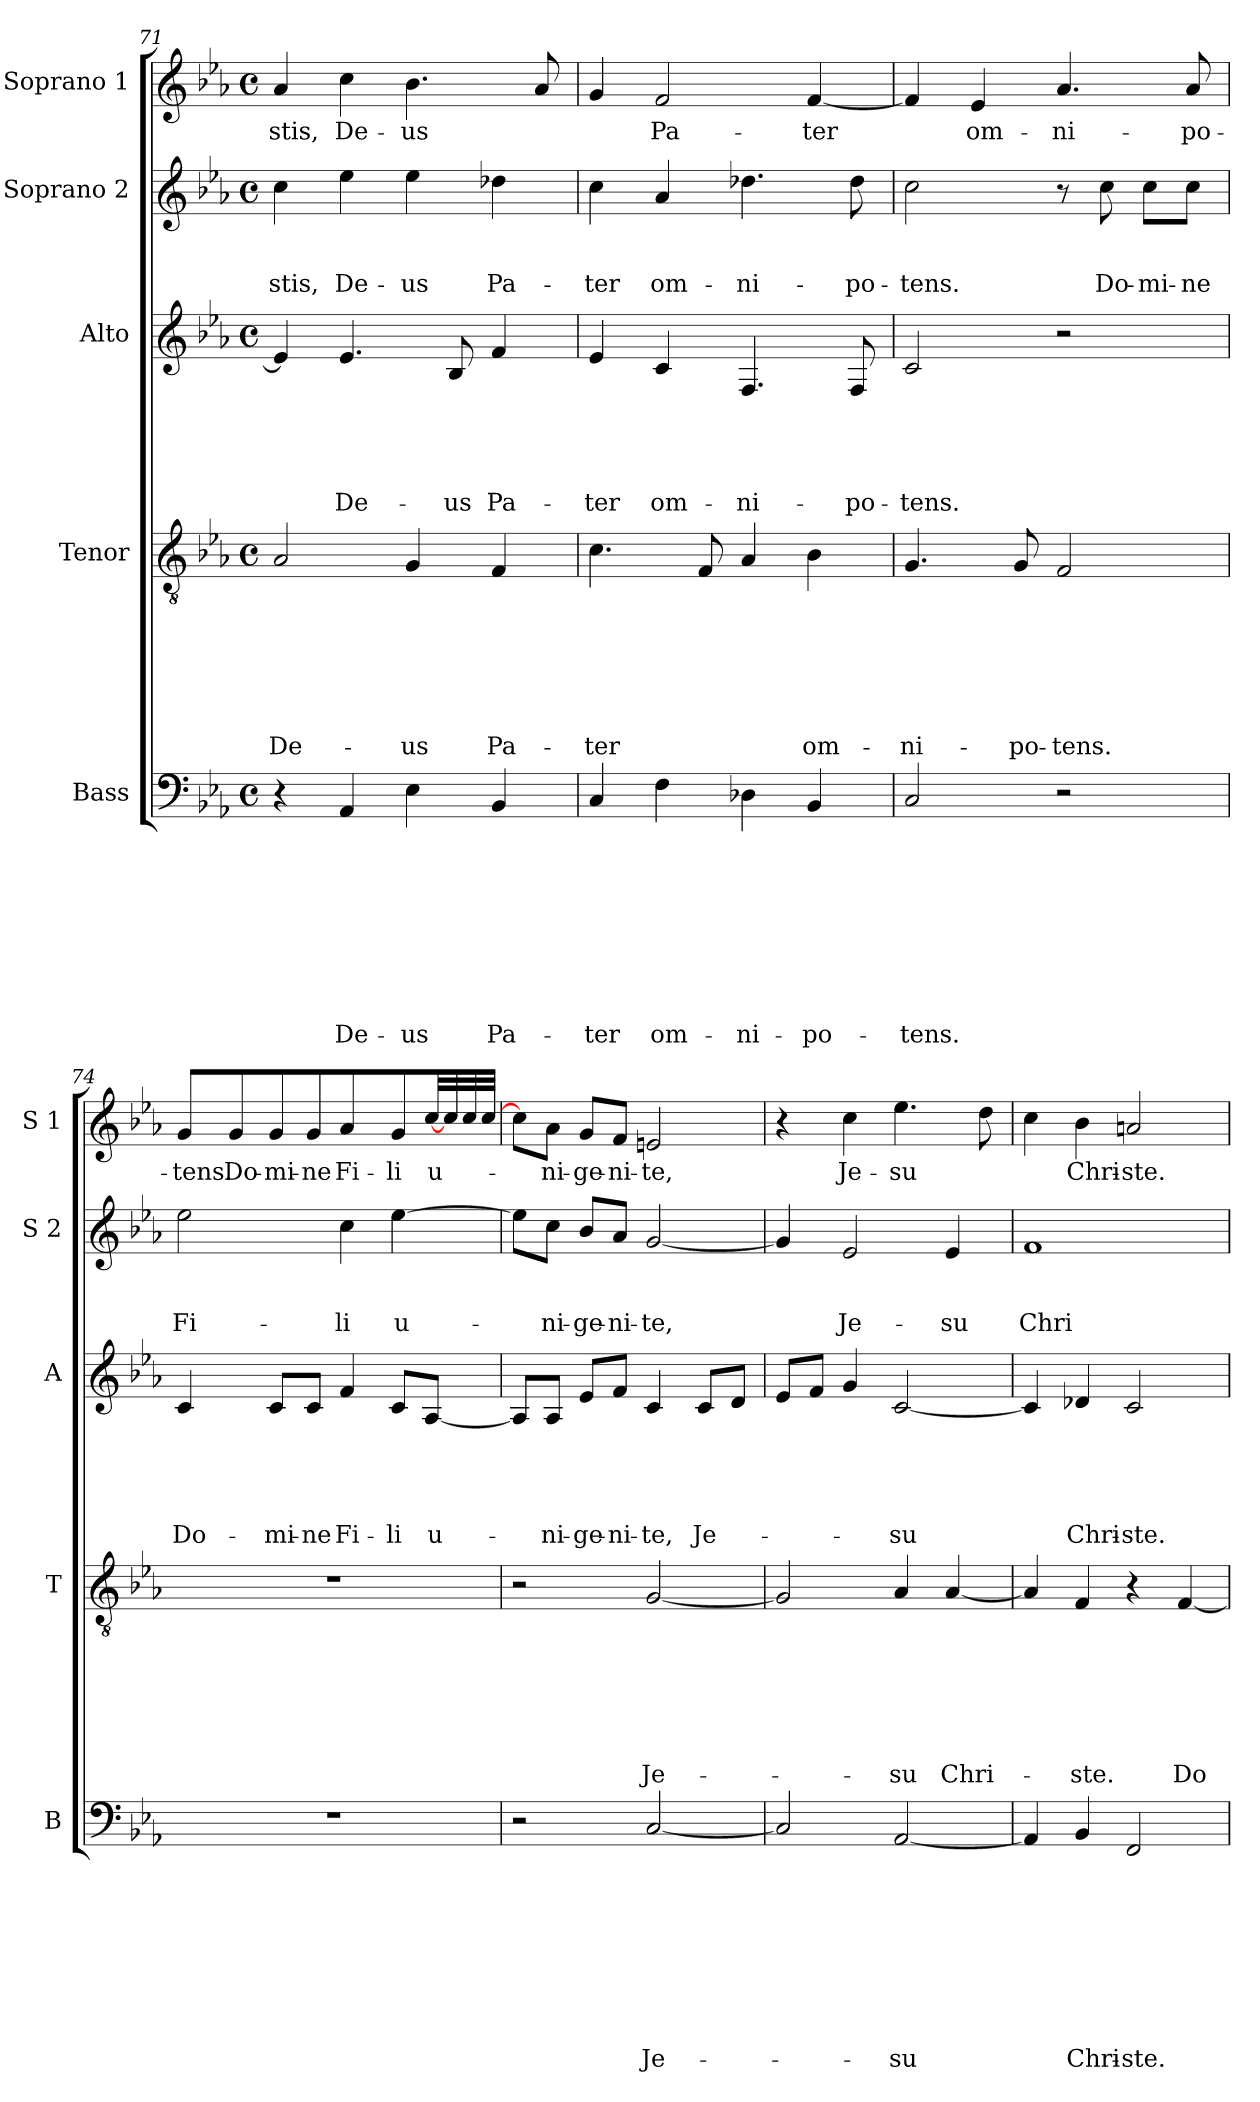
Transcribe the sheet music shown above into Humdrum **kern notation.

**kern	**text	**text	**text	**text	**text	**text	**text	**text	**text	**kern	**text	**text	**text	**text	**text	**text	**text	**kern	**text	**text	**text	**text	**text	**kern	**text	**text	**text	**kern	**text
*part5	*part5	*part5	*part5	*part5	*part5	*part5	*part5	*part5	*part5	*part4	*part4	*part4	*part4	*part4	*part4	*part4	*part4	*part3	*part3	*part3	*part3	*part3	*part3	*part2	*part2	*part2	*part2	*part1	*part1
*staff5	*staff5	*staff5	*staff5	*staff5	*staff5	*staff5	*staff5	*staff5	*staff5	*staff4	*staff4	*staff4	*staff4	*staff4	*staff4	*staff4	*staff4	*staff3	*staff3	*staff3	*staff3	*staff3	*staff3	*staff2	*staff2	*staff2	*staff2	*staff1	*staff1
*I"Bass	*	*	*	*	*	*	*	*	*	*I"Tenor	*	*	*	*	*	*	*	*I"Alto	*	*	*	*	*	*I"Soprano 2	*	*	*	*I"Soprano 1	*
*I'B	*	*	*	*	*	*	*	*	*	*I'T	*	*	*	*	*	*	*	*I'A	*	*	*	*	*	*I'S 2	*	*	*	*I'S 1	*
!!LO:LB:g=z
*clefF4	*	*	*	*	*	*	*	*	*	*clefGv2	*	*	*	*	*	*	*	*clefG2	*	*	*	*	*	*clefG2	*	*	*	*clefG2	*
*k[b-e-a-]	*	*	*	*	*	*	*	*	*	*k[b-e-a-]	*	*	*	*	*	*	*	*k[b-e-a-]	*	*	*	*	*	*k[b-e-a-]	*	*	*	*k[b-e-a-]	*
*E-:	*	*	*	*	*	*	*	*	*	*E-:	*	*	*	*	*	*	*	*E-:	*	*	*	*	*	*E-:	*	*	*	*E-:	*
*M4/4	*	*	*	*	*	*	*	*	*	*M4/4	*	*	*	*	*	*	*	*M4/4	*	*	*	*	*	*M4/4	*	*	*	*M4/4	*
*met(c)	*	*	*	*	*	*	*	*	*	*met(c)	*	*	*	*	*	*	*	*met(c)	*	*	*	*	*	*met(c)	*	*	*	*met(c)	*
=71	=71	=71	=71	=71	=71	=71	=71	=71	=71	=71	=71	=71	=71	=71	=71	=71	=71	=71	=71	=71	=71	=71	=71	=71	=71	=71	=71	=71	=71
!	!	!	!	!	!	!	!	!	!	!	!	!	!	!	!	!	!LO:LY:b	!	!	!	!	!	!	!	!	!	!LO:LY:b	!	!LO:LY:b
4r	.	.	.	.	.	.	.	.	.	2A-/	.	.	.	.	.	.	De-	4e-/]	.	.	.	.	.	4cc\	.	.	-stis,	4a-/	-stis,
!	!	!	!	!	!	!	!	!	!LO:LY:b	!	!	!	!	!	!	!	!	!	!	!	!	!	!LO:LY:b	!	!	!	!LO:LY:b	!	!LO:LY:b
4AA-/	.	.	.	.	.	.	.	.	De-	.	.	.	.	.	.	.	.	4.e-/	.	.	.	.	De-	4ee-\	.	.	De-	4cc\	De-
!	!	!	!	!	!	!	!	!	!LO:LY:b	!	!	!	!	!	!	!	!LO:LY:b	!	!	!	!	!	!	!	!	!	!LO:LY:b	!	!LO:LY:b
4E-\	.	.	.	.	.	.	.	.	-us	4G/	.	.	.	.	.	.	-us	.	.	.	.	.	.	4ee-\	.	.	-us	4.b-\	-us
!	!	!	!	!	!	!	!	!	!	!	!	!	!	!	!	!	!	!	!	!	!	!	!LO:LY:b	!	!	!	!	!	!
.	.	.	.	.	.	.	.	.	.	.	.	.	.	.	.	.	.	8B-/	.	.	.	.	-us	.	.	.	.	.	.
!	!	!	!	!	!	!	!	!	!LO:LY:b	!	!	!	!	!	!	!	!LO:LY:b	!	!	!	!	!	!LO:LY:b	!	!	!	!LO:LY:b	!	!
4BB-/	.	.	.	.	.	.	.	.	Pa-	4F/	.	.	.	.	.	.	Pa-	4f/	.	.	.	.	Pa-	4dd-X\	.	.	Pa-	.	.
.	.	.	.	.	.	.	.	.	.	.	.	.	.	.	.	.	.	.	.	.	.	.	.	.	.	.	.	8a-/	.
=72	=72	=72	=72	=72	=72	=72	=72	=72	=72	=72	=72	=72	=72	=72	=72	=72	=72	=72	=72	=72	=72	=72	=72	=72	=72	=72	=72	=72	=72
!	!	!	!	!	!	!	!	!	!LO:LY:b	!	!	!	!	!	!	!	!LO:LY:b	!	!	!	!	!	!LO:LY:b	!	!	!	!LO:LY:b	!	!
4C/	.	.	.	.	.	.	.	.	-ter	4.c\	.	.	.	.	.	.	-ter	4e-/	.	.	.	.	-ter	4cc\	.	.	-ter	4g/	.
!	!	!	!	!	!	!	!	!	!LO:LY:b	!	!	!	!	!	!	!	!	!	!	!	!	!	!LO:LY:b	!	!	!	!LO:LY:b	!	!LO:LY:b
4F\	.	.	.	.	.	.	.	.	om-	.	.	.	.	.	.	.	.	4c/	.	.	.	.	om-	4a-/	.	.	om-	2f/	Pa-
.	.	.	.	.	.	.	.	.	.	8F/	.	.	.	.	.	.	.	.	.	.	.	.	.	.	.	.	.	.	.
!	!	!	!	!	!	!	!	!	!LO:LY:b	!	!	!	!	!	!	!	!	!	!	!	!	!	!LO:LY:b	!	!	!	!LO:LY:b	!	!
4D-X\	.	.	.	.	.	.	.	.	-ni-	4A-/	.	.	.	.	.	.	.	4.F/	.	.	.	.	-ni-	4.dd-X\	.	.	-ni-	.	.
!	!	!	!	!	!	!	!	!	!LO:LY:b	!	!	!	!	!	!	!	!LO:LY:b	!	!	!	!	!	!	!	!	!	!	!	!LO:LY:b
4BB-/	.	.	.	.	.	.	.	.	-po-	4B-\	.	.	.	.	.	.	om-	.	.	.	.	.	.	.	.	.	.	[<4f/	-ter
!	!	!	!	!	!	!	!	!	!	!	!	!	!	!	!	!	!	!	!	!	!	!	!LO:LY:b	!	!	!	!LO:LY:b	!	!
.	.	.	.	.	.	.	.	.	.	.	.	.	.	.	.	.	.	8F/	.	.	.	.	-po-	8dd-\	.	.	-po-	.	.
=73	=73	=73	=73	=73	=73	=73	=73	=73	=73	=73	=73	=73	=73	=73	=73	=73	=73	=73	=73	=73	=73	=73	=73	=73	=73	=73	=73	=73	=73
!	!	!	!	!	!	!	!	!	!LO:LY:b	!	!	!	!	!	!	!	!LO:LY:b	!	!	!	!	!	!LO:LY:b	!	!	!	!LO:LY:b	!	!
2C/	.	.	.	.	.	.	.	.	-tens.	4.G/	.	.	.	.	.	.	-ni-	2c/	.	.	.	.	-tens.	2cc\	.	.	-tens.	4f/]	.
!	!	!	!	!	!	!	!	!	!	!	!	!	!	!	!	!	!	!	!	!	!	!	!	!	!	!	!	!	!LO:LY:b
.	.	.	.	.	.	.	.	.	.	.	.	.	.	.	.	.	.	.	.	.	.	.	.	.	.	.	.	4e-/	om-
!	!	!	!	!	!	!	!	!	!	!	!	!	!	!	!	!	!LO:LY:b	!	!	!	!	!	!	!	!	!	!	!	!
.	.	.	.	.	.	.	.	.	.	8G/	.	.	.	.	.	.	-po-	.	.	.	.	.	.	.	.	.	.	.	.
!	!	!	!	!	!	!	!	!	!	!	!	!	!	!	!	!	!LO:LY:b	!	!	!	!	!	!	!	!	!	!	!	!LO:LY:b
2r	.	.	.	.	.	.	.	.	.	2F/	.	.	.	.	.	.	-tens.	2r	.	.	.	.	.	8r	.	.	.	4.a-/	-ni-
!	!	!	!	!	!	!	!	!	!	!	!	!	!	!	!	!	!	!	!	!	!	!	!	!	!	!	!LO:LY:b	!	!
.	.	.	.	.	.	.	.	.	.	.	.	.	.	.	.	.	.	.	.	.	.	.	.	8cc\	.	.	Do-	.	.
!	!	!	!	!	!	!	!	!	!	!	!	!	!	!	!	!	!	!	!	!	!	!	!	!	!	!	!LO:LY:b	!	!
.	.	.	.	.	.	.	.	.	.	.	.	.	.	.	.	.	.	.	.	.	.	.	.	8cc\L	.	.	-mi-	.	.
!	!	!	!	!	!	!	!	!	!	!	!	!	!	!	!	!	!	!	!	!	!	!	!	!	!	!	!LO:LY:b	!	!LO:LY:b
.	.	.	.	.	.	.	.	.	.	.	.	.	.	.	.	.	.	.	.	.	.	.	.	8cc\J	.	.	-ne	8a-/	-po-
=74	=74	=74	=74	=74	=74	=74	=74	=74	=74	=74	=74	=74	=74	=74	=74	=74	=74	=74	=74	=74	=74	=74	=74	=74	=74	=74	=74	=74	=74
!	!	!	!	!	!	!	!	!	!	!	!	!	!	!	!	!	!	!	!	!	!	!	!LO:LY:b	!	!	!	!LO:LY:b	!	!LO:LY:b
1r	.	.	.	.	.	.	.	.	.	1r	.	.	.	.	.	.	.	4c/	.	.	.	.	Do-	2ee-\	.	.	Fi-	8g/L	-tens.
!	!	!	!	!	!	!	!	!	!	!	!	!	!	!	!	!	!	!	!	!	!	!	!	!	!	!	!	!	!LO:LY:b
.	.	.	.	.	.	.	.	.	.	.	.	.	.	.	.	.	.	.	.	.	.	.	.	.	.	.	.	8g/J	Do-
!	!	!	!	!	!	!	!	!	!	!	!	!	!	!	!	!	!	!	!	!	!	!	!LO:LY:b	!	!	!	!	!	!LO:LY:b
.	.	.	.	.	.	.	.	.	.	.	.	.	.	.	.	.	.	8c/L	.	.	.	.	-mi-	.	.	.	.	8g/L	-mi-
!	!	!	!	!	!	!	!	!	!	!	!	!	!	!	!	!	!	!	!	!	!	!	!LO:LY:b	!	!	!	!	!	!LO:LY:b
.	.	.	.	.	.	.	.	.	.	.	.	.	.	.	.	.	.	8c/J	.	.	.	.	-ne	.	.	.	.	8g/J	-ne
!	!	!	!	!	!	!	!	!	!	!	!	!	!	!	!	!	!	!	!	!	!	!	!LO:LY:b	!	!	!	!LO:LY:b	!	!LO:LY:b
.	.	.	.	.	.	.	.	.	.	.	.	.	.	.	.	.	.	4f/	.	.	.	.	Fi-	4cc\	.	.	-li	4a-/	Fi-
!	!	!	!	!	!	!	!	!	!	!	!	!	!	!	!	!	!	!	!	!	!	!	!LO:LY:b	!	!	!	!LO:LY:b	!	!LO:LY:b
.	.	.	.	.	.	.	.	.	.	.	.	.	.	.	.	.	.	8c/L	.	.	.	.	-li	[<4ee-\	.	.	u-	8g/L	-li
!	!	!	!	!	!	!	!	!	!	!	!	!	!	!	!	!	!	!	!	!	!	!	!LO:LY:b	!	!	!	!	!	!LO:LY:b
*	*	*	*	*	*	*	*	*	*	*	*	*	*	*	*	*	*	*	*	*	*	*	*	*	*	*	*	*tremolo	*
.	.	.	.	.	.	.	.	.	.	.	.	.	.	.	.	.	.	[<8A-/J	.	.	.	.	u-	.	.	.	.	[<32cc/	u-
.	.	.	.	.	.	.	.	.	.	.	.	.	.	.	.	.	.	.	.	.	.	.	.	.	.	.	.	32cc/	.
.	.	.	.	.	.	.	.	.	.	.	.	.	.	.	.	.	.	.	.	.	.	.	.	.	.	.	.	32cc/	.
.	.	.	.	.	.	.	.	.	.	.	.	.	.	.	.	.	.	.	.	.	.	.	.	.	.	.	.	32cc/JJJ	.
*	*	*	*	*	*	*	*	*	*	*	*	*	*	*	*	*	*	*	*	*	*	*	*	*	*	*	*	*Xtremolo	*
!!LO:LB:g=z
=75	=75	=75	=75	=75	=75	=75	=75	=75	=75	=75	=75	=75	=75	=75	=75	=75	=75	=75	=75	=75	=75	=75	=75	=75	=75	=75	=75	=75	=75
2r	.	.	.	.	.	.	.	.	.	2r	.	.	.	.	.	.	.	8A-/L]	.	.	.	.	.	8ee-\L]	.	.	.	8cc\L]	.
!	!	!	!	!	!	!	!	!	!	!	!	!	!	!	!	!	!	!	!	!	!	!	!LO:LY:b	!	!	!	!LO:LY:b	!	!LO:LY:b
.	.	.	.	.	.	.	.	.	.	.	.	.	.	.	.	.	.	8A-/J	.	.	.	.	-ni-	8cc\J	.	.	-ni-	8a-\J	-ni-
!	!	!	!	!	!	!	!	!	!	!	!	!	!	!	!	!	!	!	!	!	!	!	!LO:LY:b	!	!	!	!LO:LY:b	!	!LO:LY:b
.	.	.	.	.	.	.	.	.	.	.	.	.	.	.	.	.	.	8e-/L	.	.	.	.	-ge-	8b-/L	.	.	-ge-	8g/L	-ge-
!	!	!	!	!	!	!	!	!	!	!	!	!	!	!	!	!	!	!	!	!	!	!	!LO:LY:b	!	!	!	!LO:LY:b	!	!LO:LY:b
.	.	.	.	.	.	.	.	.	.	.	.	.	.	.	.	.	.	8f/J	.	.	.	.	-ni-	8a-/J	.	.	-ni-	8f/J	-ni-
!	!	!	!	!	!	!	!	!	!LO:LY:b	!	!	!	!	!	!	!	!LO:LY:b	!	!	!	!	!	!LO:LY:b	!	!	!	!LO:LY:b	!	!LO:LY:b
[<2C/	.	.	.	.	.	.	.	.	Je-	[<2G/	.	.	.	.	.	.	Je-	4c/	.	.	.	.	-te,	[<2g/	.	.	-te,	2en/	-te,
!	!	!	!	!	!	!	!	!	!	!	!	!	!	!	!	!	!	!	!	!	!	!	!LO:LY:b	!	!	!	!	!	!
.	.	.	.	.	.	.	.	.	.	.	.	.	.	.	.	.	.	8c/L	.	.	.	.	Je-	.	.	.	.	.	.
.	.	.	.	.	.	.	.	.	.	.	.	.	.	.	.	.	.	8d/J	.	.	.	.	.	.	.	.	.	.	.
=76	=76	=76	=76	=76	=76	=76	=76	=76	=76	=76	=76	=76	=76	=76	=76	=76	=76	=76	=76	=76	=76	=76	=76	=76	=76	=76	=76	=76	=76
2C/]	.	.	.	.	.	.	.	.	.	2G/]	.	.	.	.	.	.	.	8e-/L	.	.	.	.	.	4g/]	.	.	.	4r	.
.	.	.	.	.	.	.	.	.	.	.	.	.	.	.	.	.	.	8f/J	.	.	.	.	.	.	.	.	.	.	.
!	!	!	!	!	!	!	!	!	!	!	!	!	!	!	!	!	!	!	!	!	!	!	!	!	!	!	!LO:LY:b	!	!LO:LY:b
.	.	.	.	.	.	.	.	.	.	.	.	.	.	.	.	.	.	4g/	.	.	.	.	.	2e-/	.	.	Je-	4cc\	Je-
!	!	!	!	!	!	!	!	!	!LO:LY:b	!	!	!	!	!	!	!	!LO:LY:b	!	!	!	!	!	!LO:LY:b	!	!	!	!	!	!LO:LY:b
[<2AA-/	.	.	.	.	.	.	.	.	-su	4A-/	.	.	.	.	.	.	-su	[<2c/	.	.	.	.	-su	.	.	.	.	4.ee-\	-su
!	!	!	!	!	!	!	!	!	!	!	!	!	!	!	!	!	!LO:LY:b	!	!	!	!	!	!	!	!	!	!LO:LY:b	!	!
.	.	.	.	.	.	.	.	.	.	[<4A-/	.	.	.	.	.	.	Chri-	.	.	.	.	.	.	4e-/	.	.	-su	.	.
.	.	.	.	.	.	.	.	.	.	.	.	.	.	.	.	.	.	.	.	.	.	.	.	.	.	.	.	8dd\	.
=77	=77	=77	=77	=77	=77	=77	=77	=77	=77	=77	=77	=77	=77	=77	=77	=77	=77	=77	=77	=77	=77	=77	=77	=77	=77	=77	=77	=77	=77
!	!	!	!	!	!	!	!	!	!	!	!	!	!	!	!	!	!	!	!	!	!	!	!	!	!	!	!LO:LY:b	!	!
4AA-/]	.	.	.	.	.	.	.	.	.	4A-/]	.	.	.	.	.	.	.	4c/]	.	.	.	.	.	1f	.	.	Chri-	4cc\	.
!	!	!	!	!	!	!	!	!	!LO:LY:b	!	!	!	!	!	!	!	!LO:LY:b	!	!	!	!	!	!LO:LY:b	!	!	!	!	!	!LO:LY:b
4BB-/	.	.	.	.	.	.	.	.	Chri-	4F/	.	.	.	.	.	.	-ste.	4d-X/	.	.	.	.	Chri-	.	.	.	.	4b-\	Chri-
!	!	!	!	!	!	!	!	!	!LO:LY:b	!	!	!	!	!	!	!	!	!	!	!	!	!	!LO:LY:b	!	!	!	!	!	!LO:LY:b
2FF/	.	.	.	.	.	.	.	.	-ste.	4r	.	.	.	.	.	.	.	2c/	.	.	.	.	-ste.	.	.	.	.	2an/	-ste.
!	!	!	!	!	!	!	!	!	!	!	!	!	!	!	!	!	!LO:LY:b	!	!	!	!	!	!	!	!	!	!	!	!
.	.	.	.	.	.	.	.	.	.	[<4F/	.	.	.	.	.	.	Do-	.	.	.	.	.	.	.	.	.	.	.	.
=	=	=	=	=	=	=	=	=	=	=	=	=	=	=	=	=	=	=	=	=	=	=	=	=	=	=	=	=	=
*-	*-	*-	*-	*-	*-	*-	*-	*-	*-	*-	*-	*-	*-	*-	*-	*-	*-	*-	*-	*-	*-	*-	*-	*-	*-	*-	*-	*-	*-
